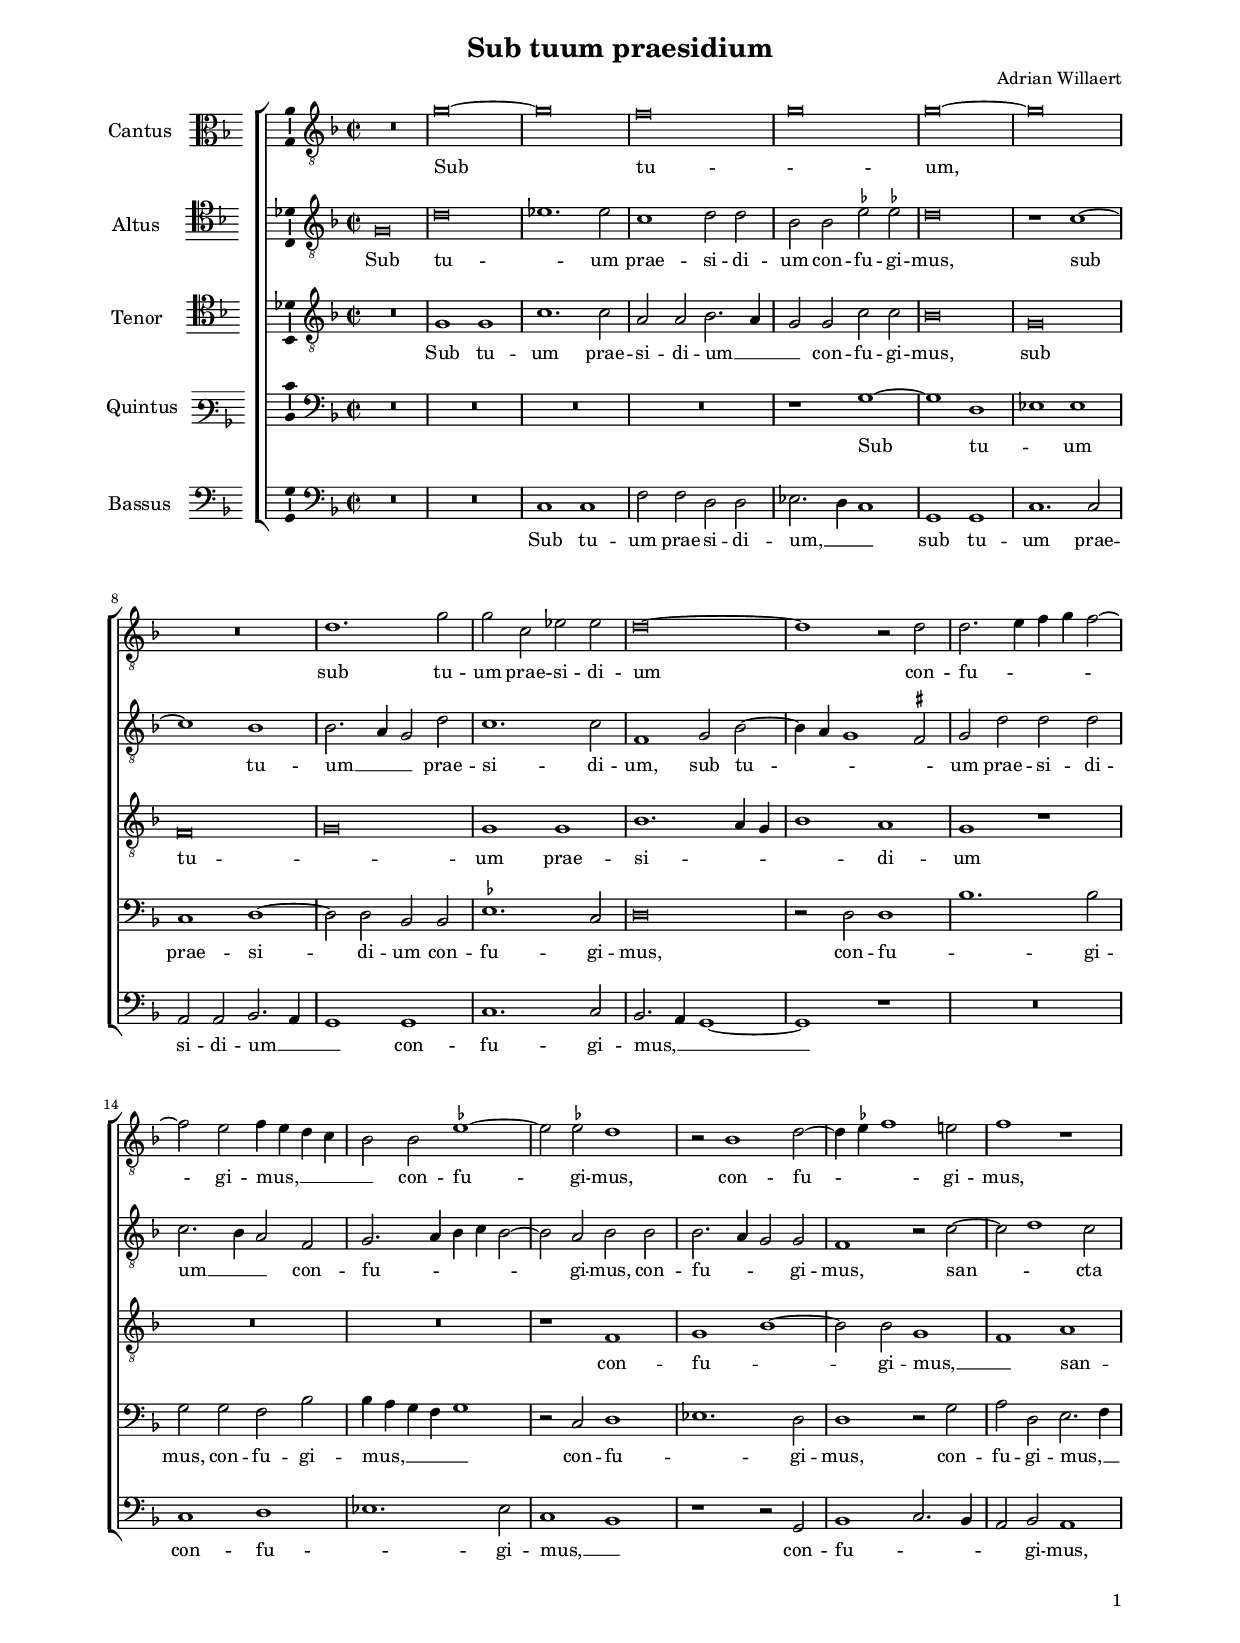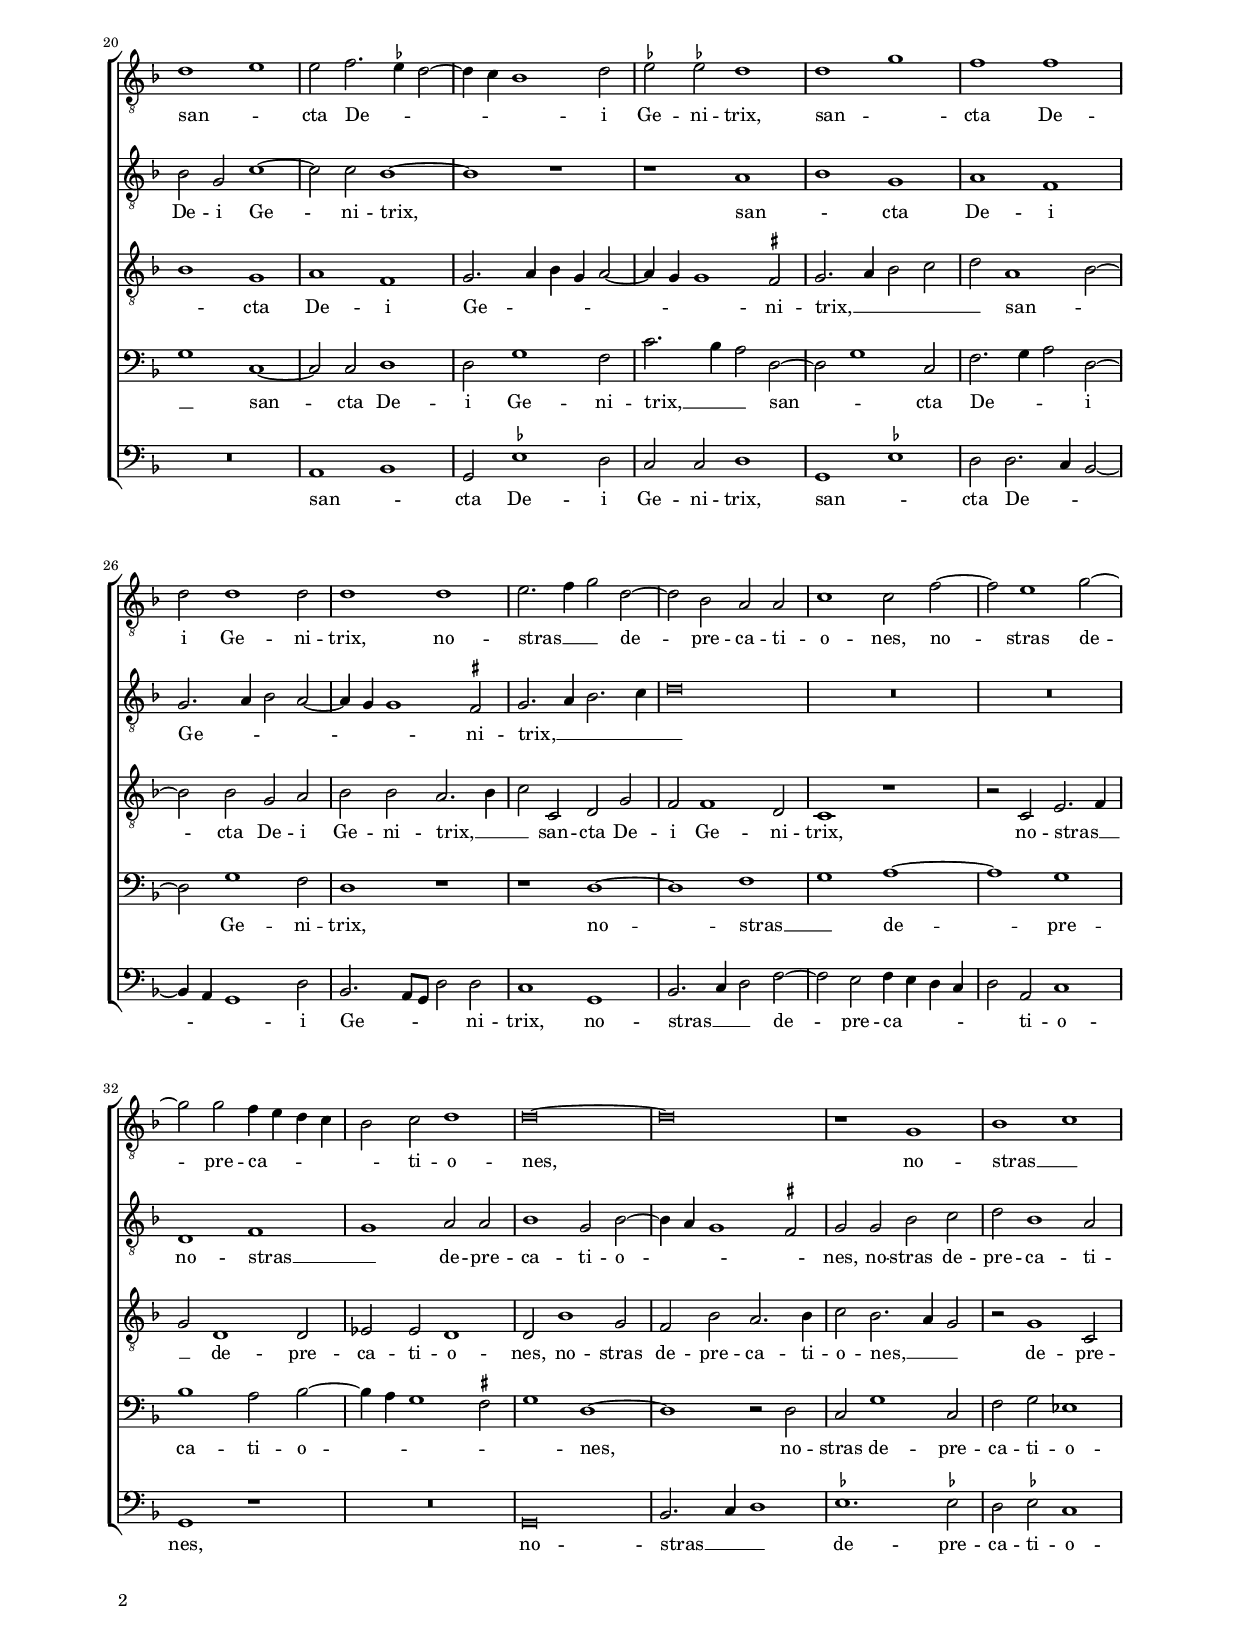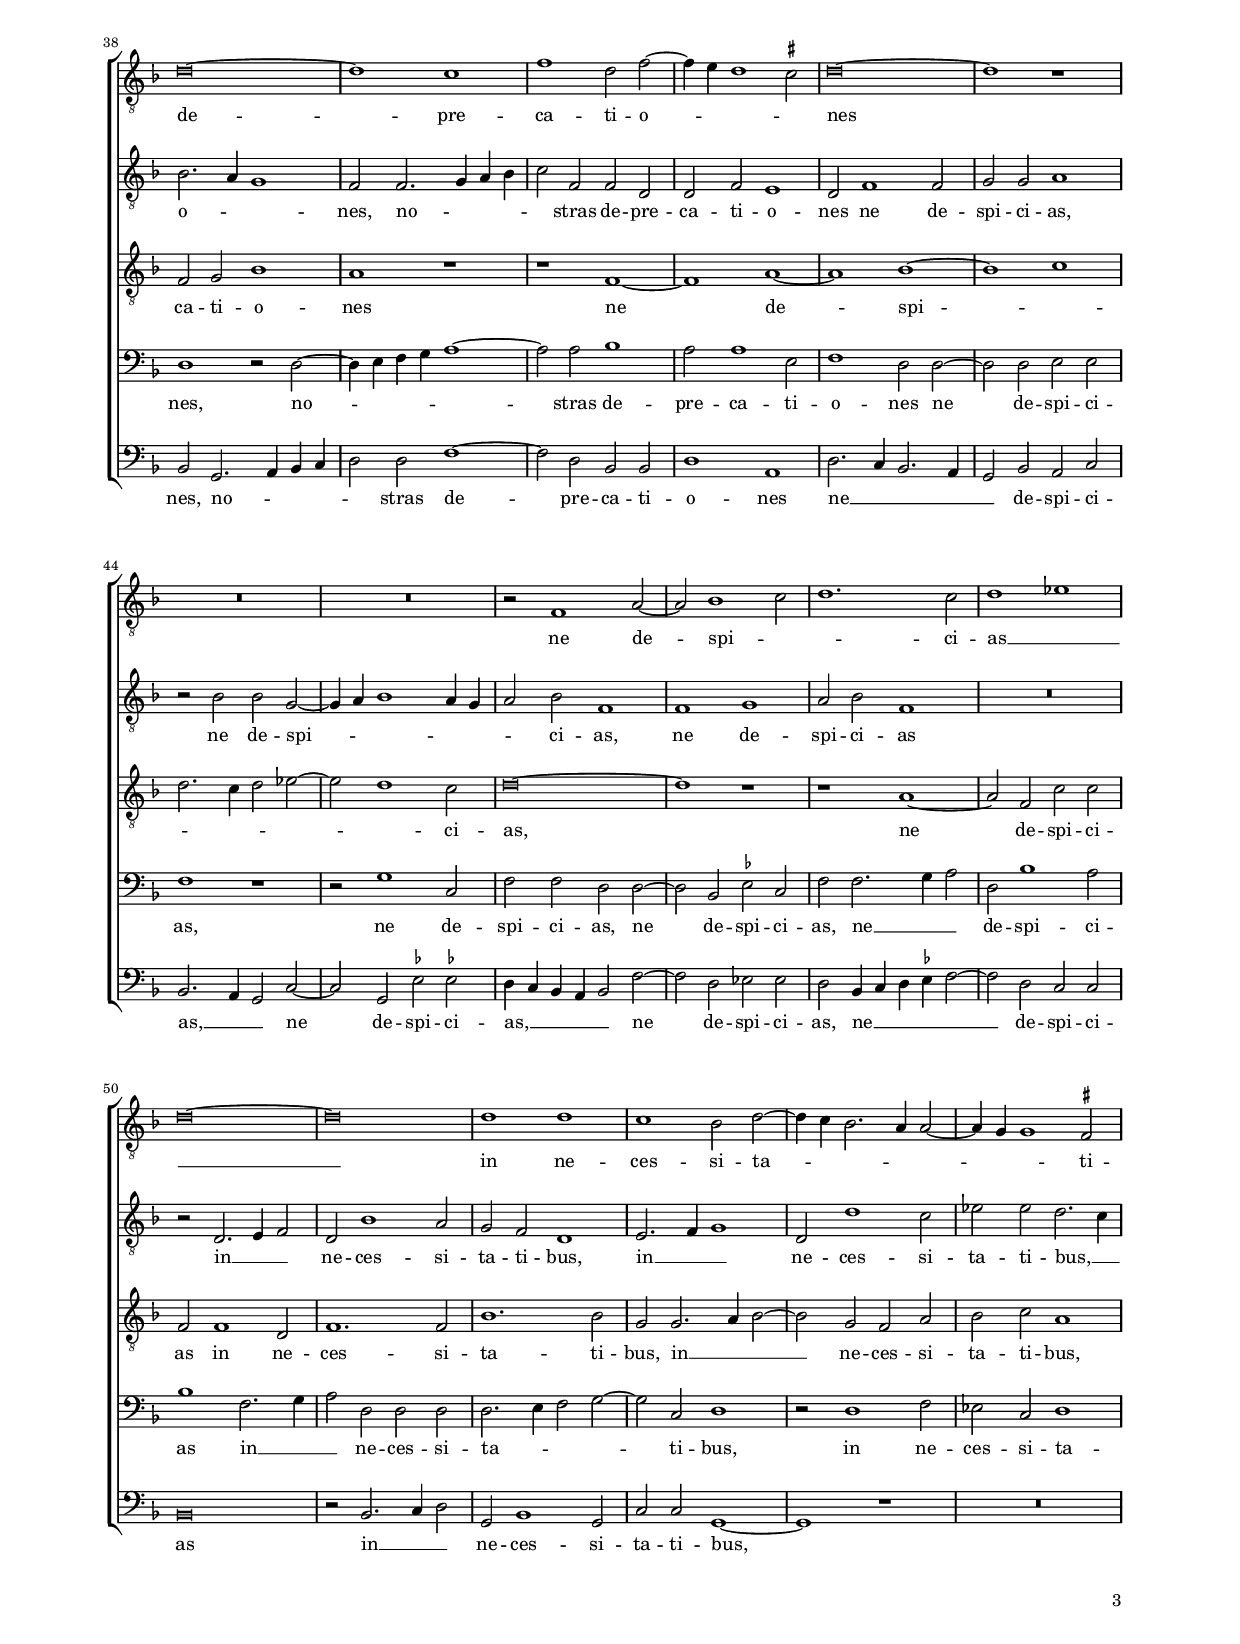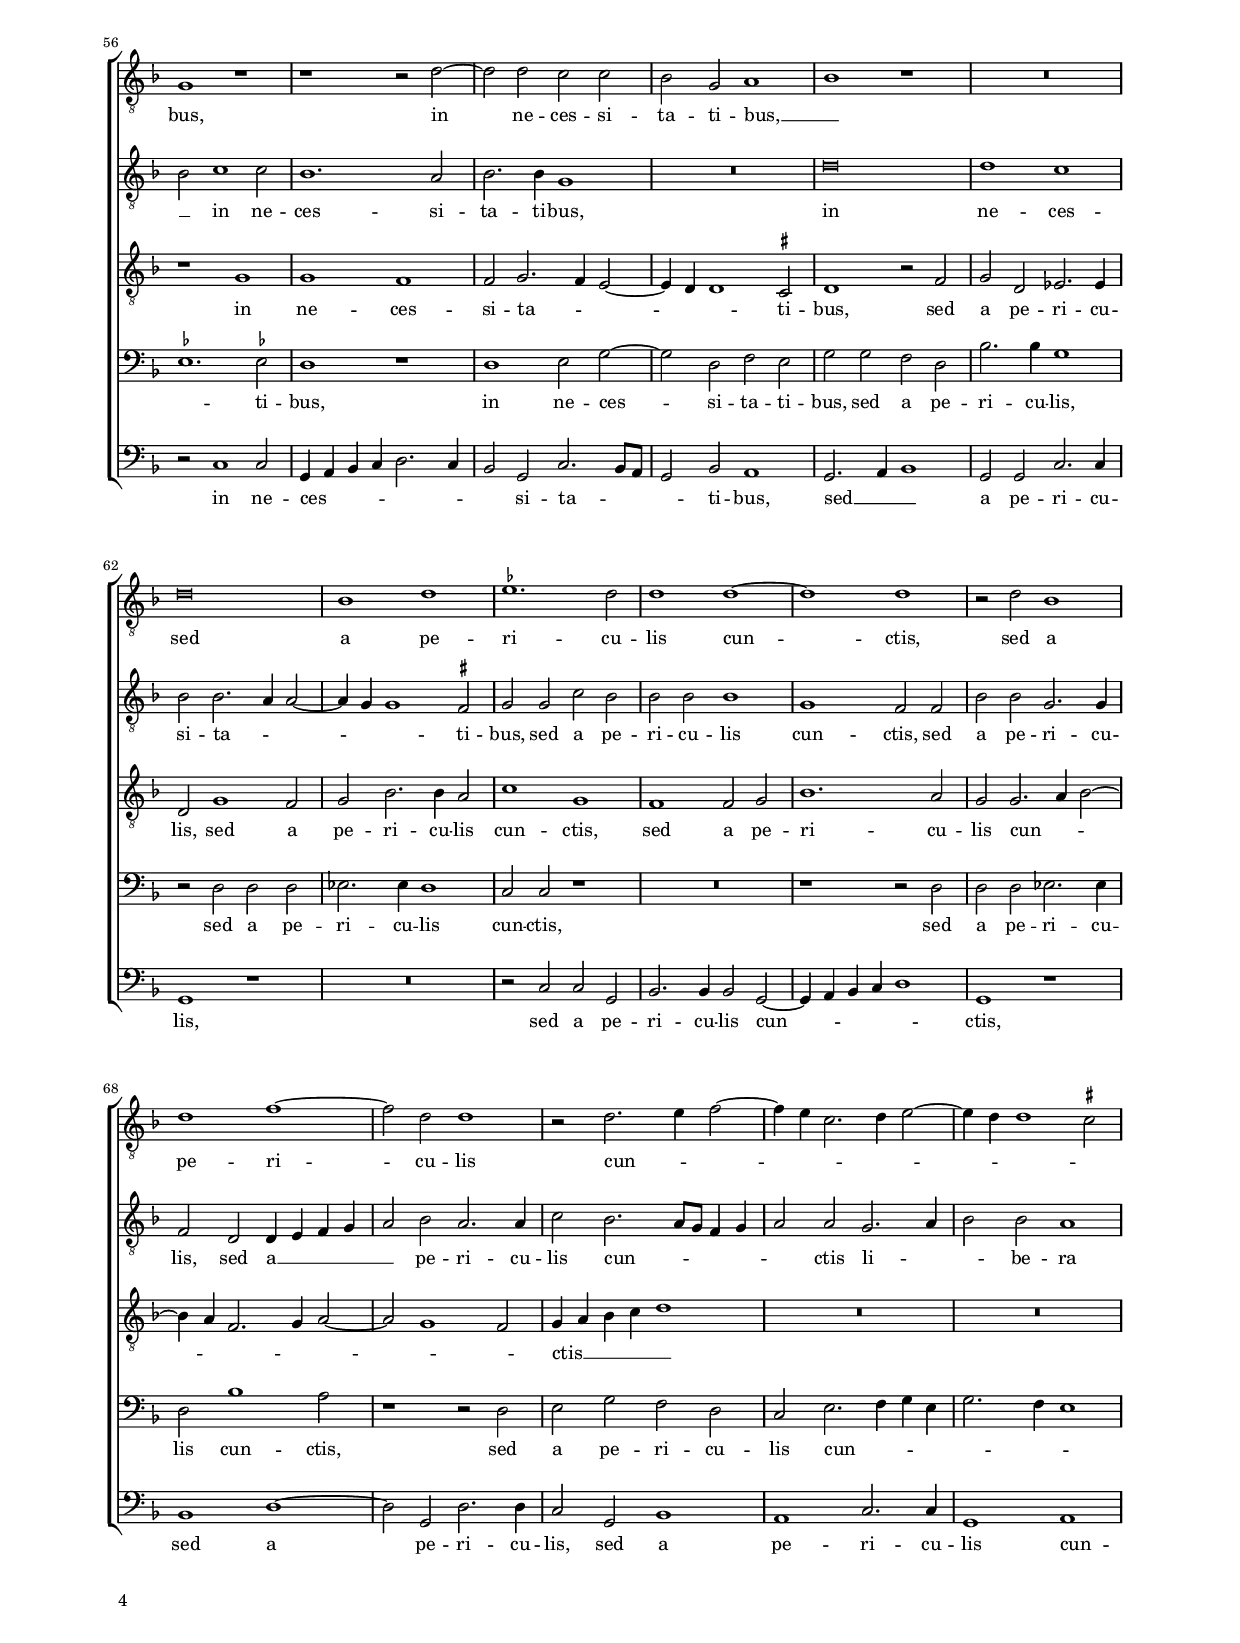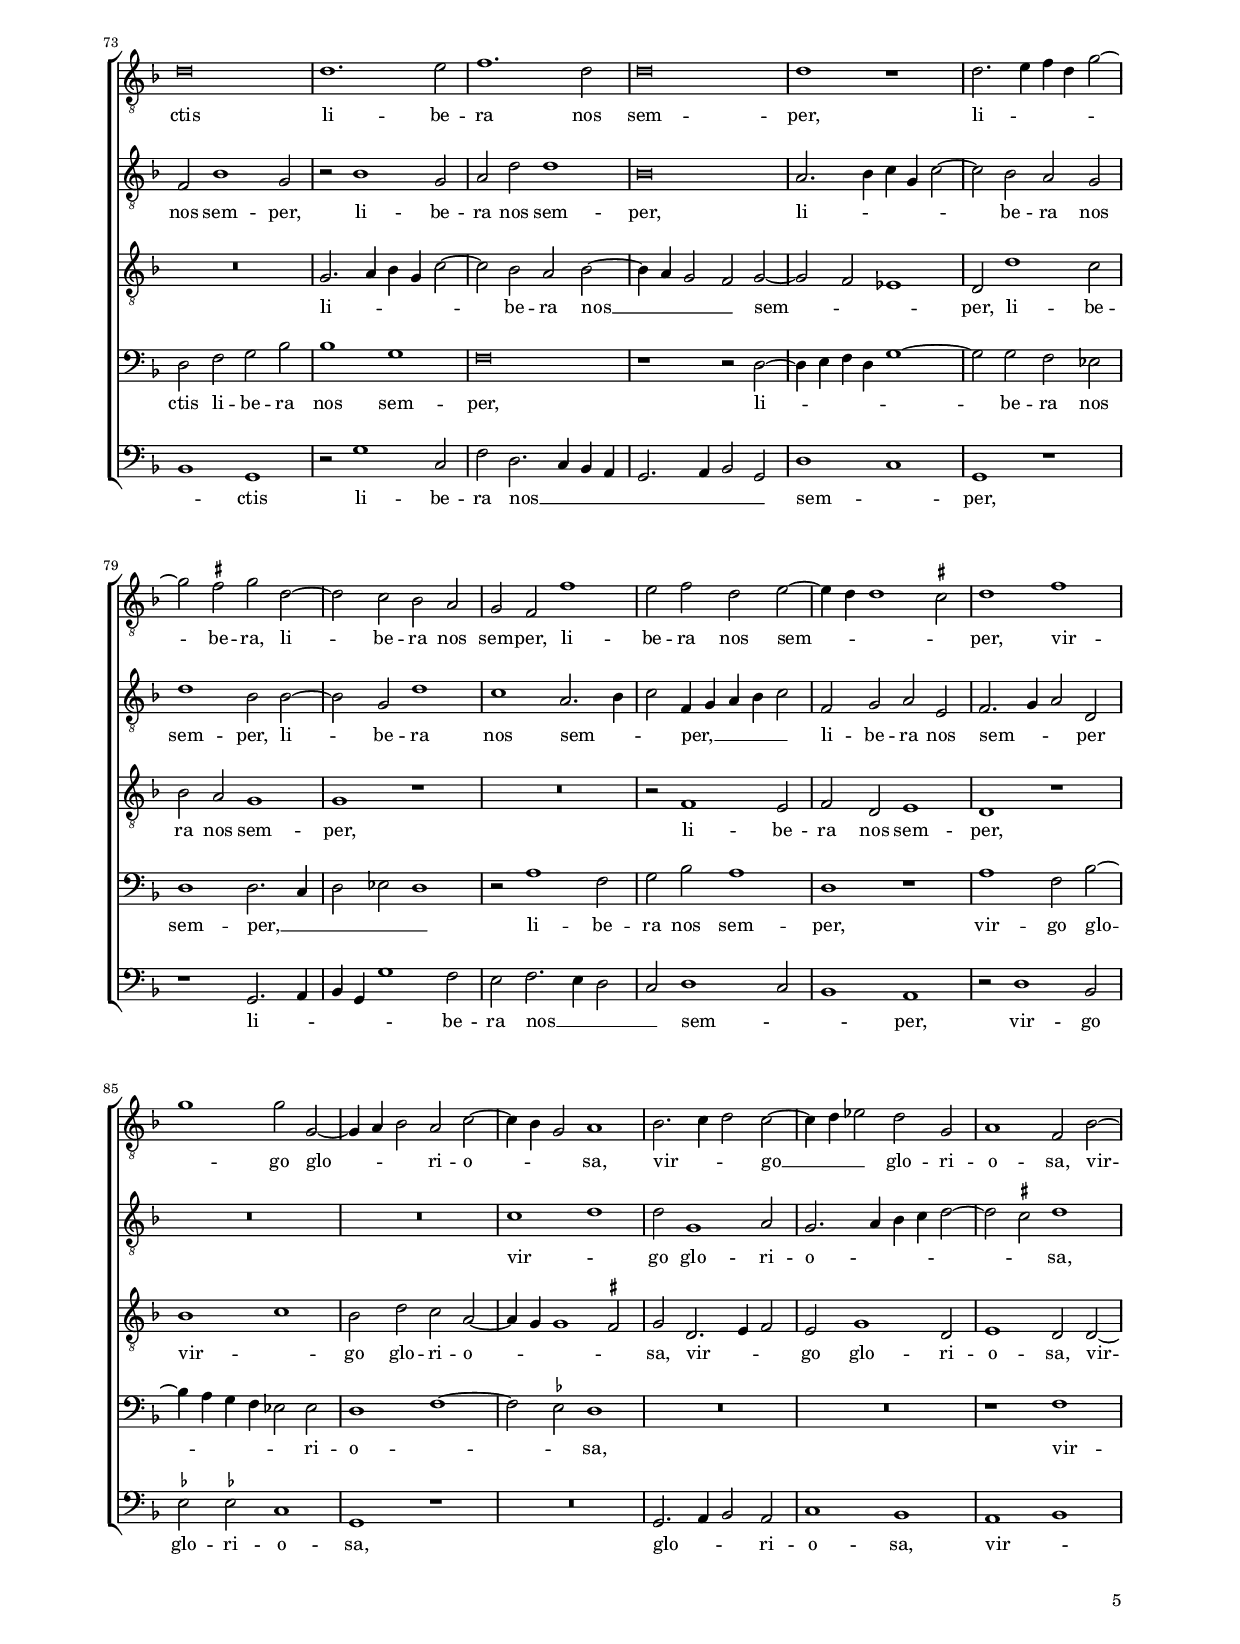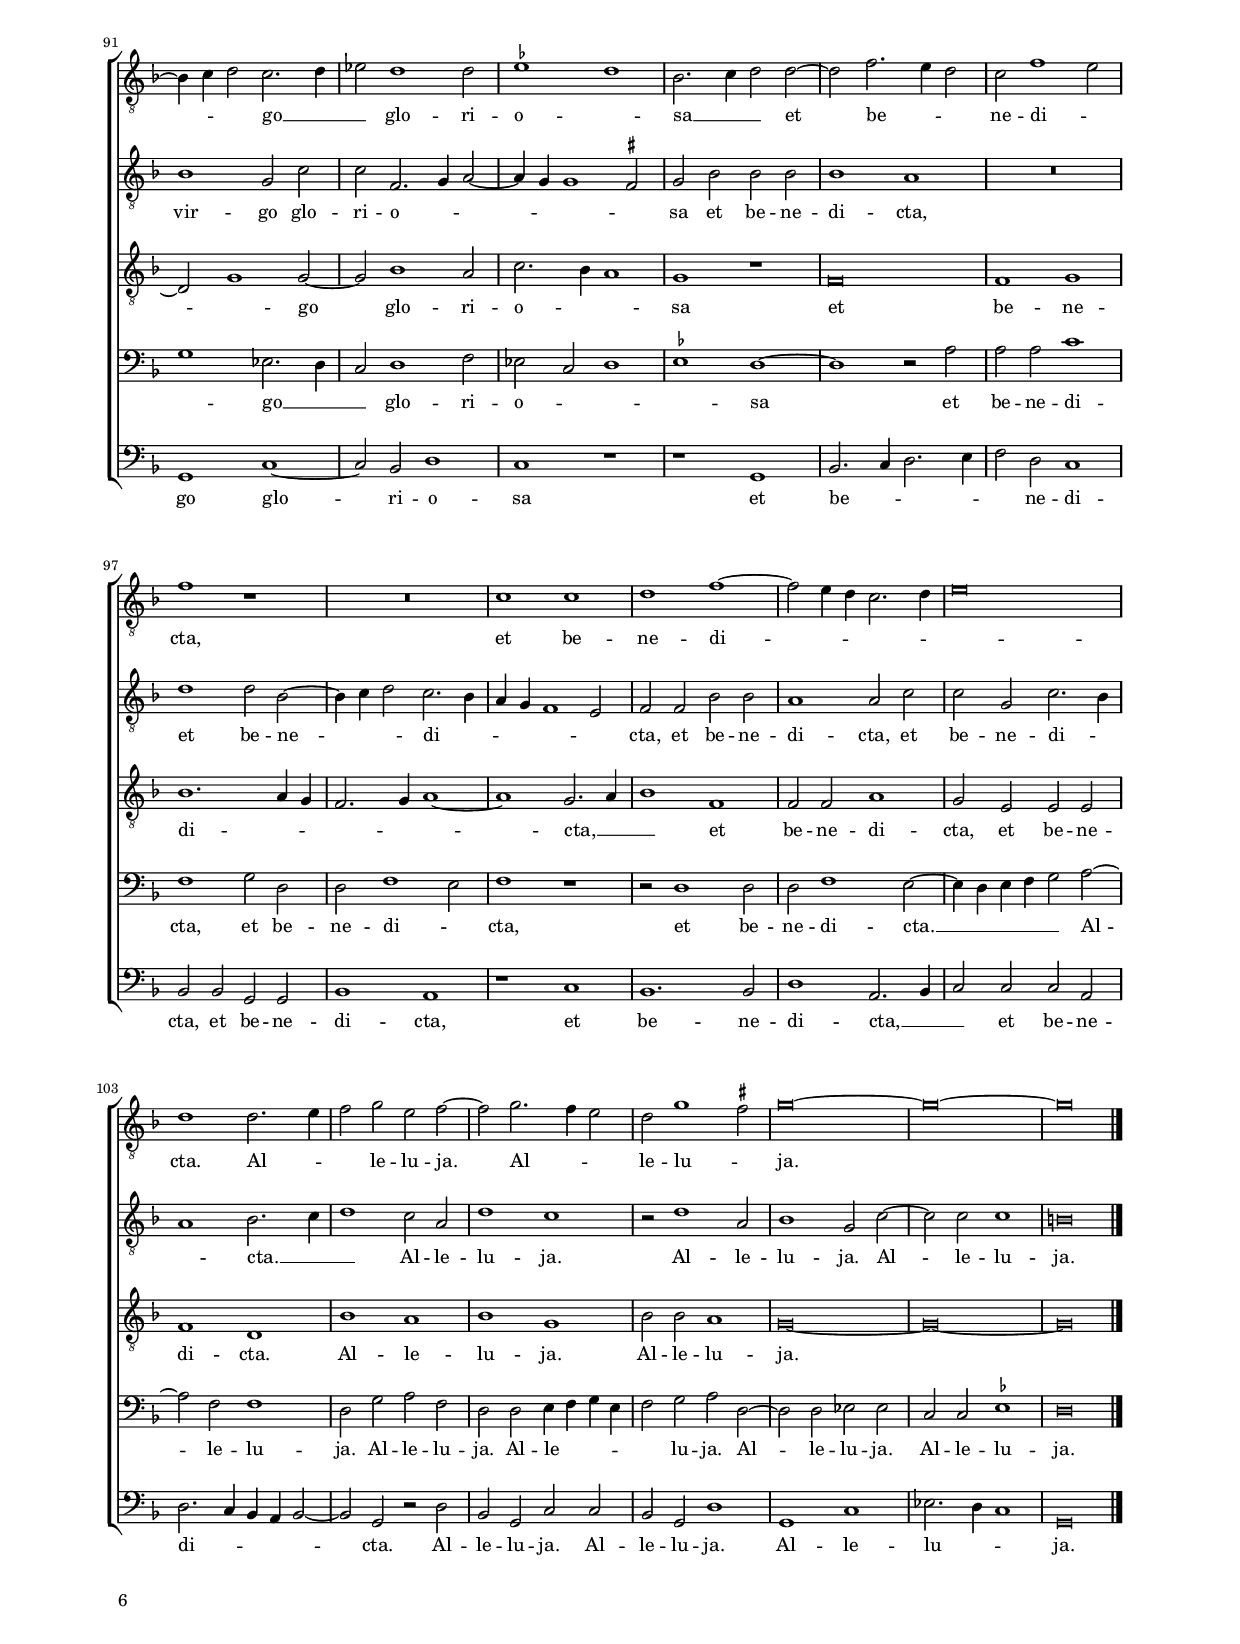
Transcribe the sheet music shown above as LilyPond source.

\header
{
  title="Sub tuum praesidium"
  composer="Adrian Willaert"
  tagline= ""
}

\version "2.24.2"
\language deutsch
#(set-global-staff-size 15)
% #(set-default-paper-size "letter")
#(ly:set-option 'point-and-click #f)


\paper
	{
	top-margin = 1.8 \cm
	bottom-margin = 1.2 \cm
	left-margin = 2 \cm
	right-margin = 2 \cm
	ragged-bottom = ##f
	ragged-last-bottom = ##t
	print-page-number = ##f
	system-system-spacing = #'((basic-distance . 17) (minimum-distance . 14) (padding . 5) (strechability . 250))
	oddFooterMarkup=\markup   \fill-line { "" \fromproperty #'page:page-number-string }
	evenFooterMarkup=\markup  \fill-line { \fromproperty #'page:page-number-string "" }
	last-bottom-spacing = #'((basic-distance . 12) (minimum-distance . 7) (padding . 4))
%	systems-per-page = 3
%	page-count = 3
%	min-systems-per-page = 3
	markup-system-spacing.basic-distance = #12
%	print-all-headers = ##t
%	print-first-page-number = ##t
%	first-page-number = 1
	}

	
global = {
	\key f \major
	\time 2/2 \set Score.measureLength = #(ly:make-moment 2/1)
	\skip 1*2*109 \bar "|."
	}

	ficta = { \once \set suggestAccidentals = ##t }

	forget = #(define-music-function (music) (ly:music?) #{
		\accidentalStyle forget
		$music
		\accidentalStyle default
		#})


incipitcantus = \markup { \score {
	{
	\set Staff.instrumentName = \markup { \fontsize #1 "Cantus" }
	\key f \major
	\clef alto
	s4 \bar ""
	}
	\layout  {
	raggedright = ##t
	indent = 1.6 \cm
	line-width = 2.5\cm
	\context { \Staff \remove Time_signature_engraver }
	\override Staff.Clef.Y-extent = #'(0 . 0)
	}} \hspace #1 }

      
incipitaltus = \markup { \score {
	{
	\set Staff.instrumentName = \markup { \fontsize #1 "Altus" }
	\key f \major
	\clef tenor
	s4 \bar ""
	}
	\layout  {
	raggedright = ##t
	indent = 1.6 \cm
	line-width = 2.5\cm
	\context { \Staff \remove Time_signature_engraver }
	\override Staff.Clef.Y-extent = #'(0 . 0)
	}} \hspace #1 }


incipittenor = \markup { \score {
	{
	\set Staff.instrumentName = \markup { \fontsize #1 "Tenor" }
	\key f \major
	\clef tenor
	s4 \bar ""
	}
	\layout  {
	raggedright = ##t
	indent = 1.6 \cm
	line-width = 2.5\cm
	\context { \Staff \remove Time_signature_engraver }
	\override Staff.Clef.Y-extent = #'(0 . 0)
	}} \hspace #1 }
      
      
incipitquintus = \markup { \score {
	{
	\set Staff.instrumentName = \markup { \fontsize #1 "Quintus" }
	\key f \major
	\clef varbaritone
	s4 \bar ""
	}
	\layout  {
	raggedright = ##t
	indent = 1.6 \cm
	line-width = 2.5\cm
	\context { \Staff \remove Time_signature_engraver }
	\override Staff.Clef.Y-extent = #'(0 . 0)
	}} \hspace #1 }
      
      
incipitbassus = \markup { \score {
	{
	\set Staff.instrumentName = \markup { \fontsize #1 "Bassus" }
	\key f \major
	\clef bass
	s4 \bar ""
	}
	\layout  {
	raggedright = ##t
	indent = 1.6 \cm
	line-width = 2.5\cm
	\context { \Staff \remove Time_signature_engraver }
	\override Staff.Clef.Y-extent = #'(0 . 0)
	}} \hspace #1 }


cantus =  \relative c'
	{
	R\breve
	g'\breve~
	g\breve
	f\breve
%5
	g\breve |
	g\breve~
	g\breve
	R\breve
	d1. g2
%10
	g2 c, es es |
	d\breve~
	d1 r2 d
	d2. e4 f g f2~
	f2 e f4 e d c
%15
	b2 b \ficta es1~ |
	\ficta es2 \ficta es! d1
	r2 b1 d2~
	d4 \ficta es4 f1 e2
	f1 r
%20
	d1 e |
	e2 f2. \ficta es4 d2~
	d4 c b1 d2
	\ficta es2 \ficta es! d1
	d1 g
%25
	f1 f |
	d2 d1 d2
	d1 d
	e2. f4 g2 d~
	d2 b a a
%30
	c1 c2 f~ |
	f2 e1 g2~
	g2 g f4 e d c
	b2 c d1
	d\breve~
%35
	d\breve |
	r1 g,
	b1 c
	d\breve~
	d1 c
%40
	f1 d2 f~ |
	f4 e d1 \ficta cis2
	d\breve~
	d1 r
	R\breve
%45
	R\breve |
	r2 f,1 a2~
	a2 b1 c2
	d1. c2
	d1 es
%50
	d\breve~
	d\breve |
	d1 d
	c1 b2 d~
	d4 c b2. a4 a2~
%55
	a4 g g1 \ficta fis2 |
	g1 r
	r1 r2 d'~
	d2 d c c
	b2 g a1
%60
	b1 r |
	R\breve
	d\breve
	b1 d
	\ficta es1. d2
%65
	d1 d~ |
	d1 d 
	r2 d b1
	d1 f~
	f2 d d1
%70
	r2 d2. e4 f2~ |
	f4 e c2. d4 e2~
	e4 d d1 \ficta cis2
	d\breve
	d1. e2
%75
	f1. d2 |
	d\breve
	d1 r
	d2. e4 f d g2~
	g2 \ficta fis g d~
%80
	d2 c b a |
	g2 f f'1
	e2 f d e~
	e4 d d1 \ficta cis2
	d1 f
%85
	g1 g2 g,~ |
	g4 a b2 a c~
	c4 b g2 a1 
	b2. c4 d2 c~
	c4 d es2 d g,
%90
	a1 f2 b~ |
	b4 c d2 c2. d4	
	es2 d1 d2
	\ficta es1 d
	b2. c4 d2 d~
%95
	d2 f2. e4 d2 |
	c2 f1 e2
	f1 r 
	R\breve
	c1 c
%100
	d1 f~ |
	f2 e4 d c2. d4
	e\breve 
	d1 d2. e4
	f2 g e f~
%105
	f2 g2. f4 e2 |
	d2 g1 \ficta fis2
	g\breve~
	g\breve~
	g\breve |
	}


altus =  \relative c'
	{
	g\breve
	d'\breve
	es1. es2
	c1 d2 d
%5
	b2 b \ficta es \ficta es! |
	d\breve
	r1 c~
	c1 b
	b2. a4 g2 d'
%10
	c1. c2 |
	f,1 g2 b~
	b4 a g1 \ficta fis2
	g2 d' d d
	c2. b4 a2 f
%15
	g2. a4 b c b2~ |
	b2 a b b
	b2. a4 g2 g
	f1 r2 c'~
	c2 d1 c2
%20
	b2 g c1~ |
	c2 c b1~
	b1 r
	r1 a
	b1 g
%25
	a1 f |
	g2. a4 b2 a~
	a4 g g1 \ficta fis2
	g2. a4 b2. c4
	d\breve
%30
	R\breve |
	R\breve
	d,1 f
	g1 a2 a
	b1 g2 b~
%35
	b4 a g1 \ficta fis2 |
	g2 g b c
	d2 b1 a2
	b2. a4 g1
	f2 f2. g4 a b
%40
	c2 f, f d |
	d2 f e1
	d2 f1 f2
	g2 g a1
	r2 b b g~
%45
	g4 a b1 a4 g |
	a2 b f1
	f1 g
	a2 b f1
	R\breve
%50
	r2 d2. e4 f2 |
	d2 b'1 a2
	g2 f d1
	e2. f4 g1
	d2 d'1 c2
%55
	es2 es d2. c4 |
	b2 c1 c2
	b1. a2
	b2. b4 g1
	R\breve
%60
	d'\breve |
	d1 c
	b2 b2. a4 a2~
	a4 g g1 \ficta fis2
	g2 g c b
%65
	b2 b b1 |
	g1 f2 f
	b2 b g2. g4
	f2 d d4 e f g
	a2 b a2. a4
%70
	c2 b2. a8 g f4 g |
	a2 a g2. a4
	b2 b a1
	f2 b1 g2
	r2 b1 g2
%75
	a2 d d1 |
	b\breve
	a2. b4 c g c2~
	c2 b a g
	d'1 b2 b~
%80
	b2 g d'1 |
	c1 a2. b4
	c2 f,4 g a b c2
	f,2 g a e
	f2. g4 a2 d,
%85
	R\breve |
	R\breve
	c'1 d
	d2 g,1 a2
	g2. a4 b c d2~
%90
	d2 \ficta cis d1 |
	b1 g2 c
	c2 f,2. g4 a2~
	a4 g g1 \ficta fis2
	g2 b b b
%95
	b1 a |
	R\breve
	d1 d2 b~
	b4 c d2 c2. b4
	a4 g f1 e2
%100
	f2 f b b |
	a1 a2 c
	c2 g c2. b4
	a1 b2. c4
	d1 c2 a
%105
	d1 c |
	r2 d1 a2
	b1 g2 c~
	c2 c c1
	h\breve |
	}


tenor =  \relative c'
	{
	R\breve
	g1 g
	c1. c2
	a2 a b2. a4
%5
	g2 g c c |
	b\breve
	g\breve
	f\breve
	g\breve
%10
	g1 g |
	b1. a4 g
	b1 a
	g1 r
	R\breve
%15
	R\breve |
	r1 f
	g1 b~
	b2 b g1
	f1 a
%20
	b1 g |
	a1 f
	g2. a4 b g a2~
	a4 g g1 \ficta fis2
	g2. a4 b2 c
%25
	d2 a1 b2~ |
	b2 b g a
	b2 b a2. b4
	c2 c, d g
	f2 f1 d2
%30
	c1 r |
	r2 c e2. f4
	g2 d1 d2
	es2 es d1
	d2 b'1 g2
%35
	f2 b a2. b4 |
	c2 b2. a4 g2
	r2 g1 c,2
	f2 g b1
	a1 r
%40
	r1 f~ |
	f1 a~
	a1 b~
	b1 c
	d2. c4 d2 es~
%45
	es d1 c2 |
	d\breve~
	d1 r
	r1 a~
	a2 f c' c
%50
	f,2 f1 d2 |
	f1. f2
	b1. b2
	g2 g2. a4 b2~
	b2 g f a
%55
	b2 c a1 |
	r1 g
	g1 f
	f2 g2. f4 e2~
	e4 d d1 \ficta cis2
%60
	d1 r2 f |
	g2 d es2. es4
	d2 g1 f2
	g2 b2. b4 a2
	c1 g
%65
	f1 f2 g |
	b1. a2
	g2 g2. a4 b2~
	b4 a f2. g4 a2~
	a2 g1 f2
%70
	g4 a b c d1 |
	R\breve
	R\breve
	R\breve
	g,2. a4 b g c2~
%75
	c2 b a b~ |
	b4 a g2 f g~
	g2 f es1
	d2 d'1 c2
	b2 a g1
%80
	g1 r |
	R\breve
	r2 f1 e2
	f2 d e1
	d1 r
%85
	b'1 c |
	b2 d c a~
	a4 g g1 \ficta fis2
	g2 d2. e4 f2
	e2 g1 d2
%90
	e1 d2 d~ |
	d2 g1 g2~
	g2 b1 a2
	c2. b4 a1
	g1 r
%95
	f\breve |
	f1 g
	b1. a4 g
	f2. g4 a1~
	a1 g2. a4
%100
	b1 f |
	f2 f a1
	g2 e e e
	f1 d
	b'1 a
%105
	b1 g |
	b2 b a1
	g\breve~
	g\breve~
	g\breve |
	}


quintus  =  \relative c
	{
	R\breve
	R\breve
	R\breve
	R\breve
%5
	r1 g'~ |
	g1 d
	es1 es
	c1 d~
	d2 d b b
%10
	\ficta es1. c2 |
	d\breve
	r2 d d1
	b'1. b2
	g2 g f b
%15
	b4 a g f g1 |
	r2 c, d1
	es1. d2
	d1 r2 g
	a2 d, e2. f4
%20
	g1 c,~ |
	c2 c d1
	d2 g1 f2
	c'2. b4 a2 d,~
	d2 g1 c,2
%25
	f2. g4 a2 d,~ |
	d2 g1 f2
	d1 r
	r1 d~
	d1 f
%30
	g1 a~ |
	a1 g
	b1 a2 b~
	b4 a g1 \ficta fis2
	g1 d~
%35
	d1 r2 d |
	c2 g'1 c,2
	f2 g es1
	d1 r2 d~
	d4 e f g a1~
%40
	a2 a b1 |
	a2 a1 e2
	f1 d2 d~
	d2 d e e
	f1 r
%45
	r2 g1 c,2 |
	f2 f d d~
	d2 b \ficta es c
	f2 f2. g4 a2
	d,2 b'1 a2
%50
	b1 f2. g4 |
	a2 d, d d
	d2. e4 f2 g~
	g2 c, d1
	r2 d1 f2
%55
	es2 c d1 |
	\ficta es1. \ficta es!2
	d1 r
	d1 e2 g~
	g2 d f e
%60
	g2 g f d |
	b'2. b4 g1
	r2 d d d
	es2. es4 d1
	c2 c r1
%65
	R\breve |
	r1 r2 d
	d2 d es2. es4
	d2 b'1 a2
	r1 r2 d,
%70
	e2 g f d |
	c2 e2. f4 g e
	g2. f4 e1
	d2 f g b
	b1 g
%75
	f\breve |
	r1 r2 d~
	d4 e f d g1~
	g2 g f es 
	d1 d2. c4
%80
	d2 es d1 |
	r2 a'1 f2
	g2 b a1
	d,1 r
	a'1 f2 b~
%85
	b4 a g f es2 es |
	d1 f~
	f2 \ficta es d1
	R\breve
	R\breve
%90
	r1 f |
	g1 es2. d4
	c2 d1 f2
	es2 c d1
	\ficta es1 d~
%95
	d1 r2 a' |
	a2 a c1
	f,1 g2 d
	d2 f1 e2
	f1 r
%100
	r2 d1 d2 |
	d2 f1 e2~ 
	e4 d e f g2 a~
	a2 f f1
	d2 g a f
%105
	d2 d e4 f g e |
	f2 g a d,~
	d2 d es2 es
	c2 c \ficta es1
	d\breve |
	}


bassus  =  \relative c
	{
	R\breve
	R\breve
	c1 c
	f2 f d d
%5
	es2. d4 c1 |
	g1 g
	c1. c2
	a2 a b2. a4
	g1 g
%10
	c1. c2 |
	b2. a4 g1~
	g1 r
	R\breve
	c1 d
%15
	es1. es2 |
	c1 b
	r1 r2 g
	b1 c2. b4
	a2 b a1
%20
	R\breve |
	a1 b
	g2 \ficta es'1 d2
	c2 c d1
	g,1 \ficta es'
%25
	d2 d2. c4 b2~ |
	b4 a g1 d'2
	b2. a8 g d'2 d
	c1 g
	b2. c4 d2 f~
%30
	f2 e f4 e d c |
	d2 a c1
	g1 r
	R\breve
	g\breve
%35
	b2. c4 d1 |
	\ficta es1. \ficta es!2
	d2 \ficta es c1
	b2 g2. a4 b c
	d2 d f1~
%40
	f2 d b b |
	d1 a
	d2. c4 b2. a4
	g2 b a c
	b2. a4 g2 c~
%45
	c2 g \ficta es' \ficta es! |
	d4 c b a b2 f'~
	f2 d es es
	d2 b4 c d \ficta es f2~
	f2 d c c
%50
	b\breve |
	r2 b2. c4 d2
	g,2 b1 g2
	c2 c g1~
	g1 r
%55
	R\breve |
	r2 c1 c2
	g4 a b c d2. c4
	b2 g c2. b8 a
	g2 b a1
%60
	g2. a4 b1 |
	g2 g c2. c4
	g1 r
	R\breve
	r2 c c g
%65
	b2. b4 b2 g~ |
	g4 a b c d1
	g,1 r
	b1 d~
	d2 g, d'2. d4
%70
	c2 g b1 |
	a1 c2. c4
	g1 a
	b1 g
	r2 g'1 c,2
%75
	f2 d2. c4 b a |
	g2. a4 b2 g
	d'1 c
	g1 r
	r1 g2. a4
%80
	b4 g g'1 f2 |
	e2 f2. e4 d2
	c2 d1 c2
	b1 a
	r2 d1 b2
%85
	\ficta es2 \ficta es! c1 |
	g1 r
	R\breve
	g2. a4 b2 a
	c1 b
%90
	a1 b |
	g1 c~
	c2 b d1
	c1 r
	r1 g
%95
	b2. c4 d2. e4 |
	f2 d c1
	b2 b g g
	b1 a
	r1 c
%100
	b1. b2 |
	d1 a2. b4
	c2 c c a
	d2. c4 b a b2~
	b2 g r d'
%105
	b2 g c c |
	b2 g d'1
	g,1 c
	es2. d4 c1
	g\breve |
	}


lyricscantus = \lyricmode {
	Sub tu -- _ um,
	sub tu -- um prae -- si -- di -- um con -- fu -- _ _ _ _ gi -- mus, __ _ _ _ _ 
	con -- fu -- gi -- mus,
	con -- fu -- _ _ gi -- mus,
	san -- _ cta De -- _ _ _ _ i Ge -- ni -- trix,
	san -- _ cta De -- i Ge -- ni -- trix,
	no -- stras __ _ _ de -- pre -- ca -- ti -- o -- nes,
	no -- stras de -- pre -- ca -- _ _ _ _ ti -- o -- nes,
	no -- stras __ _ de -- pre -- ca -- ti -- o -- _ _ _ nes
	ne de -- spi -- _ _ ci -- as __ _ _ 
	in ne -- ces -- si -- ta -- _ _ _ _ _ _ ti -- bus,
	in ne -- ces -- si -- ta -- ti -- bus, __ _
	sed a pe -- ri -- cu -- lis cun -- ctis,
	sed a pe -- ri -- cu -- lis cun -- _ _ _ _ _ _ _ _ _ ctis
	li -- be -- ra nos sem -- per,
	li -- _ _ _ _ be -- ra,
	li -- be -- ra nos sem -- per,
	li -- be -- ra nos sem -- _ _ _ per,
	vir -- _ go glo -- _ _ ri -- o -- _ _ sa,
	vir -- _ _ go __ _ _ glo -- ri -- o -- sa,
	vir -- _ _ go __ _ _ glo -- ri -- o -- _ sa __ _ _
	et be -- _ _ ne -- di -- _ cta,
	et be -- ne -- di -- _ _ _ _ _ cta.
	Al -- _ _ le -- lu -- ja.
	Al -- _ _ le -- lu -- _ ja.
	}


lyricsaltus = \lyricmode {
	Sub tu -- _ um prae -- si -- di -- um con -- fu -- gi -- mus,
	sub tu -- um __ _ _ prae -- si -- di -- um,
	sub tu -- _ _ _ um prae -- si -- di -- um __ _ _ con -- fu -- _ _ _ _ gi -- mus,
	con -- fu -- _ _ gi -- mus,
	san -- _ cta De -- i Ge -- ni -- trix,
	san -- _ cta De -- i Ge -- _ _ _ _ _ ni -- trix, __ _ _ _ _
	no -- stras __ _ de -- pre -- ca -- ti -- o -- _ _ _ nes,
	no -- stras de -- pre -- ca -- ti -- o -- _ _ nes,
	no -- _ _ _ _ stras de -- pre -- ca -- ti -- o -- nes
	ne de -- spi -- ci -- as,
	ne de -- spi -- _ _ _ _ _ ci -- as,
	ne de -- spi -- ci -- as
	in __ _ _ ne -- ces -- si -- ta -- ti -- bus,
	in __ _ _ ne -- ces -- si -- ta -- ti -- bus, __ _ _
	in ne -- ces -- si -- ta -- ti -- bus,
	in ne -- ces -- si -- ta -- _ _ _ _ ti -- bus,
	sed a pe -- ri -- cu -- lis cun -- ctis,
	sed a pe -- ri -- cu -- lis,
	sed a __ _ _ _ _ pe -- ri -- cu -- lis cun -- _ _ _ _ _ ctis
	li -- _ _ be -- ra nos sem -- per,
	li -- be -- ra nos sem -- per,
	li -- _ _ _ _ be -- ra nos sem -- per,
	li -- be -- ra nos sem -- _ _ per, __ _ _ _ _
	li -- be -- ra nos sem -- _ _ per
	vir -- _ go glo -- ri -- o -- _ _ _ _ _ sa,
	vir -- go glo -- ri -- o -- _ _ _ _ _ sa
	et be -- ne -- di -- cta,
	et be -- ne -- _ _ di -- _ _ _ _ _ cta,
	et be -- ne -- di -- cta,
	et be -- ne -- di -- _ _ cta. __ _ _
	Al -- le -- lu -- ja.
	Al -- le -- lu -- ja.
	Al -- le -- lu -- ja.
	}


lyricstenor = \lyricmode {
	Sub tu -- um prae -- si -- di -- um __ _ _ con -- fu -- gi -- mus,
	sub tu -- _ um prae -- si -- _ _ _ di -- um con -- fu -- _ gi -- mus, __ _
	san -- _ cta De -- i Ge -- _ _ _ _ _ _ ni -- trix, __ _ _ _ _
	san -- _ cta De -- i Ge -- ni -- trix, __ _ _
	san -- cta De -- i Ge -- ni -- trix,
	no -- stras __ _ _ de -- pre -- ca -- ti -- o -- nes,
	no -- stras de -- pre -- ca -- ti -- o -- nes, __ _ _
	de -- pre -- ca -- ti -- o -- nes
	ne de -- spi -- _ _ _ _ _ _ ci -- as,
	ne de -- spi -- ci -- as
	in ne -- ces -- si -- ta -- ti -- bus,
	in __ _ _ ne -- ces -- si -- ta -- ti -- bus,
	in ne -- ces -- si -- ta -- _ _ _ _ ti -- bus,
	sed a pe -- ri -- cu -- lis,
	sed a pe -- ri -- cu -- lis cun -- ctis,
	sed a pe -- ri -- cu -- lis cun -- _ _ _ _ _ _ _ _ ctis __ _ _ _ _
	li -- _ _ _ _ be -- ra nos __ _ _ _ sem -- _ _ per,
	li -- be -- ra nos sem -- per,
	li -- be -- ra nos sem -- per,
	vir -- _ go glo -- ri -- o -- _ _ _ sa,
	vir -- _ _ go glo -- ri -- o -- sa,
	vir -- _ go glo -- ri -- o -- _ _ sa
	et be -- ne -- di -- _ _ _ _ _ cta, __ _ _ 
	et be -- ne -- di -- cta,
	et be -- ne -- di -- cta.
	Al -- le -- lu -- ja.
	Al -- le -- lu -- ja.
	}


lyricsquintus = \lyricmode {
	Sub tu -- _  um prae -- si -- di -- um con -- fu -- gi -- mus,
	con -- fu -- _ gi -- mus,
	con -- fu -- gi -- mus, __ _ _ _ _
	con -- fu -- _ gi -- mus,
	con -- fu -- gi -- mus, __ _ _
	san -- cta De -- i Ge -- ni -- trix, __ _ _ 
	san -- _ cta De -- _ _ i Ge -- ni -- trix,
	no -- stras __ _ de -- pre -- ca -- ti -- o -- _ _ _ _ nes,
	no -- stras de -- pre -- ca -- ti -- o -- nes,
	no -- _ _ _ _ stras de -- pre -- ca -- ti -- o -- nes
	ne de -- spi -- ci -- as,
	ne de -- spi -- ci -- as,
	ne de -- spi -- ci -- as,
	ne __ _ _ de -- spi -- ci -- as
	in __ _ _ ne -- ces -- si -- ta -- _ _ _ ti -- bus,
	in ne -- ces -- si -- ta -- _ ti -- bus,
	in ne -- ces -- si -- ta -- ti -- bus,
	sed a pe -- ri -- cu -- lis,
	sed a pe -- ri -- cu -- lis cun -- ctis,
	sed a pe -- ri -- cu -- lis cun -- ctis,
	sed a pe -- ri -- cu -- lis cun -- _ _ _ _ _ _ ctis
	li -- be -- ra nos sem -- per,
	li -- _ _ _ _ be -- ra nos sem -- per, __ _ _ _ _
	li -- be -- ra nos sem -- per,
	vir -- go glo -- _ _ _ _ ri -- o -- _ _ sa,
	vir -- _ go __ _ _ glo -- ri -- o -- _ _ _ sa
	et be -- ne -- di -- cta,
	et be -- ne -- di -- _ cta,
	et be -- ne -- di -- cta. __ _ _ _ _ 
	Al -- le -- lu -- ja.
	Al -- le -- lu -- ja.
	Al -- le -- _ _ _ _ lu -- ja.
	Al -- le -- lu -- ja.
	Al -- le -- lu -- ja.
	}


lyricsbassus = \lyricmode {
	Sub tu -- um prae -- si -- di -- um, __ _ _
	sub tu -- um prae -- si -- di -- um __ _ _ con -- fu -- gi -- mus, __ _ _
	con -- fu -- _ gi -- mus, __ _
	con -- fu -- _ _ _ gi -- mus,
	san -- _ cta De -- i Ge -- ni -- trix,
	san -- _ cta De -- _ _ _ _ i Ge -- _ _ _ ni -- trix,
	no -- stras __ _ _ de -- pre -- ca -- _ _ _ _ ti -- o -- nes,
	no -- stras __ _ _ de -- pre -- ca -- ti -- o -- nes,
	no -- _ _ _ _ stras de -- pre -- ca -- ti -- o -- nes
	ne __ _ _ _ _ de -- spi -- ci -- as, __ _ _ 
	ne de -- spi -- ci -- as, __ _ _ _ _ 
	ne de -- spi -- ci -- as,
	ne __ _ _ _ _ de -- spi -- ci -- as
	in __ _ _ ne -- ces -- si -- ta -- ti -- bus,
	in ne -- ces -- _ _ _ _ _ _ si -- ta -- _ _ _ ti -- bus,
	sed __ _ _ a pe -- ri -- cu -- lis,
	sed a pe -- ri -- cu -- lis cun -- _ _ _ _ ctis,
	sed a pe -- ri -- cu -- lis,
	sed a pe -- ri -- cu -- lis cun -- _ ctis
	li -- be -- ra nos __ _ _ _ _ _ _ _ sem -- _ per,
	li -- _ _ _ _ be -- ra nos __ _ _ _ sem -- _ _ per,
	vir -- go glo -- ri -- o -- sa,
	glo -- _ _ ri -- o -- sa,
	vir -- _ go glo -- ri -- o -- sa
	et be -- _ _ _ _ ne -- di -- cta,
	et be -- ne -- di -- cta,
	et be -- ne -- di -- cta, __ _ _
	et be -- ne -- di -- _ _ _ _ cta.
	Al -- le -- lu -- ja.
	Al -- le -- lu -- ja.
	Al -- le -- lu -- _ _ ja.
	}


\score
{  
	\transpose c c {
	\new ChoirStaff \with { \override StaffGrouper.staff-staff-spacing.basic-distance = #12 }
	<<

	\new Staff << \global
	\new Voice="v1" {
		\set Staff.instrumentName=\incipitcantus
%		\set Staff.instrumentName= "S"
		\set Staff.midiInstrument = "reed organ"
		\clef "G_8"
		\cantus }
	\new Lyrics \lyricsto "v1" {\lyricscantus }
	>>


	\new Staff << \global
	\new Voice="v2" {
		\set Staff.instrumentName=\incipitaltus
%		\set Staff.instrumentName= "A"
		\set Staff.midiInstrument = "reed organ"
		\clef "G_8"
		\altus}
	\new Lyrics \lyricsto "v2" {\lyricsaltus }
	>>


	\new Staff << \global
	\new Voice="v3" {
		\set Staff.instrumentName=\incipittenor
%		\set Staff.instrumentName= "T"
		\set Staff.midiInstrument = "reed organ"
		\clef "G_8"
		\tenor }
	\new Lyrics \lyricsto "v3" {\lyricstenor }
	>>


	\new Staff << \global
	\new Voice="v5" {
		\set Staff.instrumentName=\incipitquintus
%		\set Staff.instrumentName= "Q"
		\set Staff.midiInstrument = "reed organ"
		\clef bass
		\quintus}
	\new Lyrics \lyricsto "v5" {\lyricsquintus }
	>>


	\new Staff << \global
	\new Voice="v4" {
		\set Staff.instrumentName=\incipitbassus
%		\set Staff.instrumentName= "B"
		\set Staff.midiInstrument = "reed organ"
		\clef bass 
		\bassus }
	\new Lyrics \lyricsto "v4" {\lyricsbassus}
	>>

	>>
	} % transpose

	\layout
	{
	indent = 2.5\cm
%	\context { \Lyrics \override VerticalAxisGroup.nonstaff-relatedstaff-spacing.padding = #1.5 }
%	\context { \Lyrics \override LyricText.font-size = #1 }
	\context { \Staff \override TimeSignature.break-visibility = #end-of-line-invisible }
	\context { \Staff \consists Ambitus_engraver }
	\context { \Score \override BarNumber.padding = #2 }
	\context { \Voice \override NoteHead.style = #'baroque }
	}

\midi
	{
	\tempo 2 = 90
	}

}


% EOF
